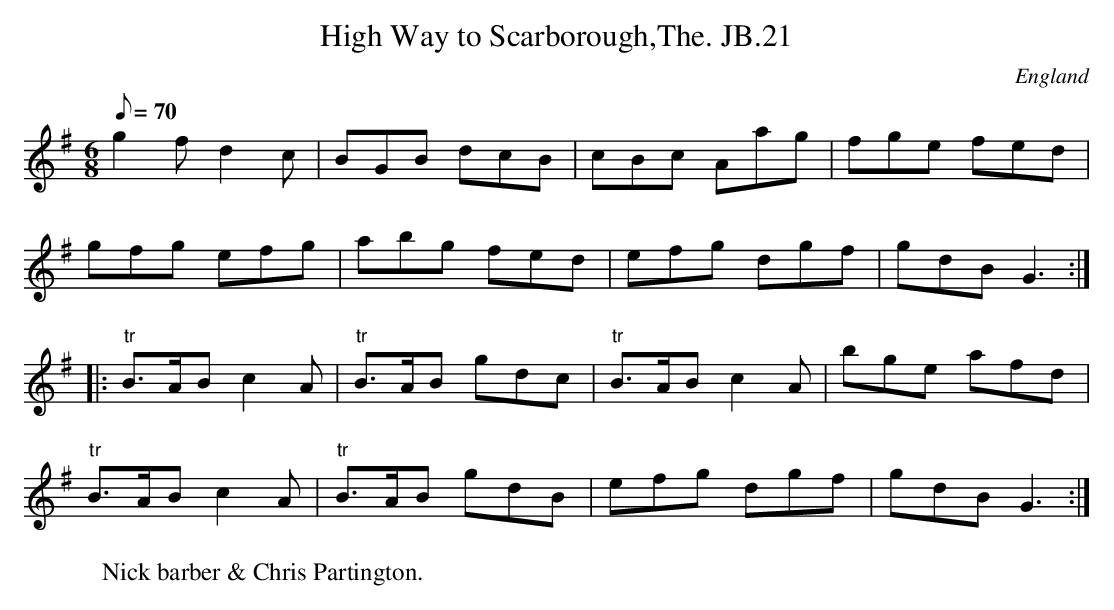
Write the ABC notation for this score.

X:1
T:High Way to Scarborough,The. JB.21
M:6/8
L:1/8
Q:70
O:England
W:Nick barber & Chris Partington.
K:G
g2fd2c|BGB dcB|cBc Aag|fge fed|!
gfg efg|abg fed|efg dgf|gdBG3:|!
|:"tr"B>AB c2A|"tr"B>AB gdc|"tr"B>ABc2A|bge afd|!
"tr"B>AB c2A|"tr"B>AB gdB|efg dgf|gdBG3:|]
